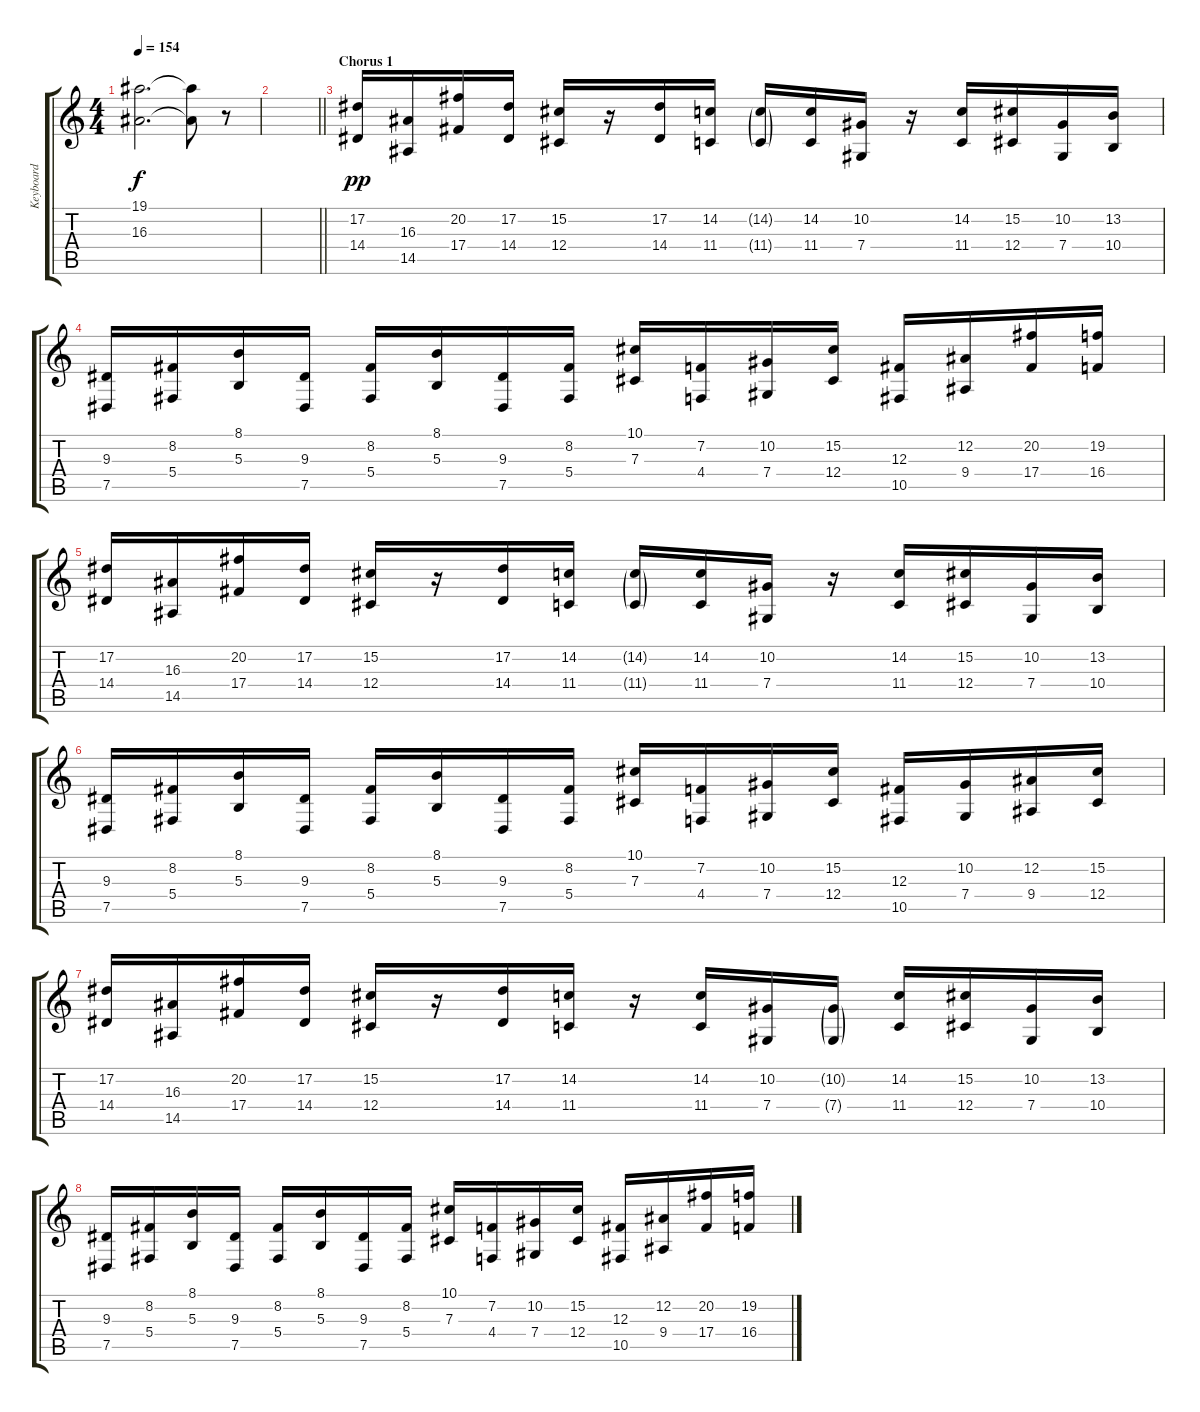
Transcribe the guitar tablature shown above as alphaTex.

\track ("Keyboard" "Keyboard") {instrument lead2sawtooth}
\staff {score tabs}
\tuning (Eb4 Bb3 Gb3 Db3 Ab2 Db2) {hide}
\ts (4 4)
\tempo 154
\clef g2
\ks c
(19.1 16.3).2{d dy f} (19.1{t} 16.3{t}).8 r.8 |
\barLineRight lightlight
|
\section ("" "Chorus 1")
(17.2 14.4).16{dy pp volume 6} (16.3 14.5).16 (20.2 17.4).16 (17.2 14.4).16 (15.2 12.4).16 r.16 (17.2 14.4).16 (14.2 11.4).16 (14.2{g} 11.4{g}).16 (14.2 11.4).16 (10.2 7.4).16 r.16 (14.2 11.4).16 (15.2 12.4).16 (10.2 7.4).16 (13.2 10.4).16 |
(9.3 7.5).16 (8.2 5.4).16 (8.1 5.3).16 (9.3 7.5).16 (8.2 5.4).16 (8.1 5.3).16 (9.3 7.5).16 (8.2 5.4).16 (10.1 7.3).16 (7.2 4.4).16 (10.2 7.4).16 (15.2 12.4).16 (12.3 10.5).16 (12.2 9.4).16 (20.2 17.4).16 (19.2 16.4).16 |
(17.2 14.4).16 (16.3 14.5).16 (20.2 17.4).16 (17.2 14.4).16 (15.2 12.4).16 r.16 (17.2 14.4).16 (14.2 11.4).16 (14.2{g} 11.4{g}).16 (14.2 11.4).16 (10.2 7.4).16 r.16 (14.2 11.4).16 (15.2 12.4).16 (10.2 7.4).16 (13.2 10.4).16 |
(9.3 7.5).16 (8.2 5.4).16 (8.1 5.3).16 (9.3 7.5).16 (8.2 5.4).16 (8.1 5.3).16 (9.3 7.5).16 (8.2 5.4).16 (10.1 7.3).16 (7.2 4.4).16 (10.2 7.4).16 (15.2 12.4).16 (12.3 10.5).16 (10.2 7.4).16 (12.2 9.4).16 (15.2 12.4).16 |
(17.2 14.4).16 (16.3 14.5).16 (20.2 17.4).16 (17.2 14.4).16 (15.2 12.4).16 r.16 (17.2 14.4).16 (14.2 11.4).16 r.16 (14.2 11.4).16 (10.2 7.4).16 (10.2{g} 7.4{g}).16 (14.2 11.4).16 (15.2 12.4).16 (10.2 7.4).16 (13.2 10.4).16 |
(9.3 7.5).16 (8.2 5.4).16 (8.1 5.3).16 (9.3 7.5).16 (8.2 5.4).16 (8.1 5.3).16 (9.3 7.5).16 (8.2 5.4).16 (10.1 7.3).16 (7.2 4.4).16 (10.2 7.4).16 (15.2 12.4).16 (12.3 10.5).16 (12.2 9.4).16 (20.2 17.4).16 (19.2 16.4).16
